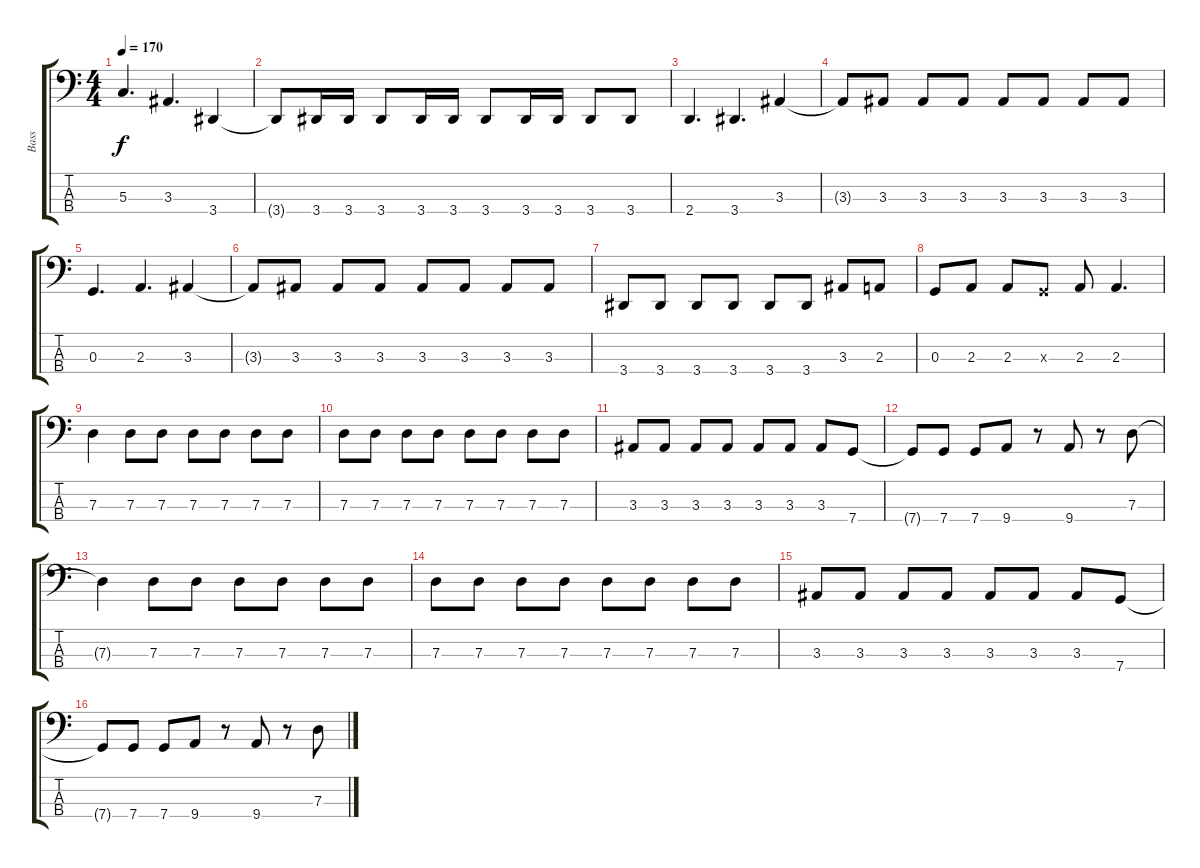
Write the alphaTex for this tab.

\track ("Bass" "Bass") {instrument electricbasspick}
\staff {score tabs}
\tuning (F2 C2 G1 C1) {hide}
\ts (4 4)
\tempo 170
\clef f4
\ks c
5.3.4{d dy f} 3.3.4{d} 3.4.4 |
3.4{t}.8 3.4.16 3.4.16 3.4.8 3.4.16 3.4.16 3.4.8 3.4.16 3.4.16 3.4.8 3.4.8 |
2.4.4{d} 3.4.4{d} 3.3.4 |
3.3{t}.8 3.3.8 3.3.8 3.3.8 3.3.8 3.3.8 3.3.8 3.3.8 |
0.3.4{d} 2.3.4{d} 3.3.4 |
3.3{t}.8 3.3.8 3.3.8 3.3.8 3.3.8 3.3.8 3.3.8 3.3.8 |
3.4.8 3.4.8 3.4.8 3.4.8 3.4.8 3.4.8 3.3.8 2.3.8 |
0.3.8 2.3.8 2.3.8 0.3{x}.8 2.3.8 2.3.4{d} |
7.3.4 7.3.8 7.3.8 7.3.8 7.3.8 7.3.8 7.3.8 |
7.3.8 7.3.8 7.3.8 7.3.8 7.3.8 7.3.8 7.3.8 7.3.8 |
3.3.8 3.3.8 3.3.8 3.3.8 3.3.8 3.3.8 3.3.8 7.4.8 |
7.4{t}.8 7.4.8 7.4.8 9.4.8 r.8 9.4.8 r.8 7.3.8 |
7.3{t}.4 7.3.8 7.3.8 7.3.8 7.3.8 7.3.8 7.3.8 |
7.3.8 7.3.8 7.3.8 7.3.8 7.3.8 7.3.8 7.3.8 7.3.8 |
3.3.8 3.3.8 3.3.8 3.3.8 3.3.8 3.3.8 3.3.8 7.4.8 |
7.4{t}.8 7.4.8 7.4.8 9.4.8 r.8 9.4.8 r.8 7.3.8
